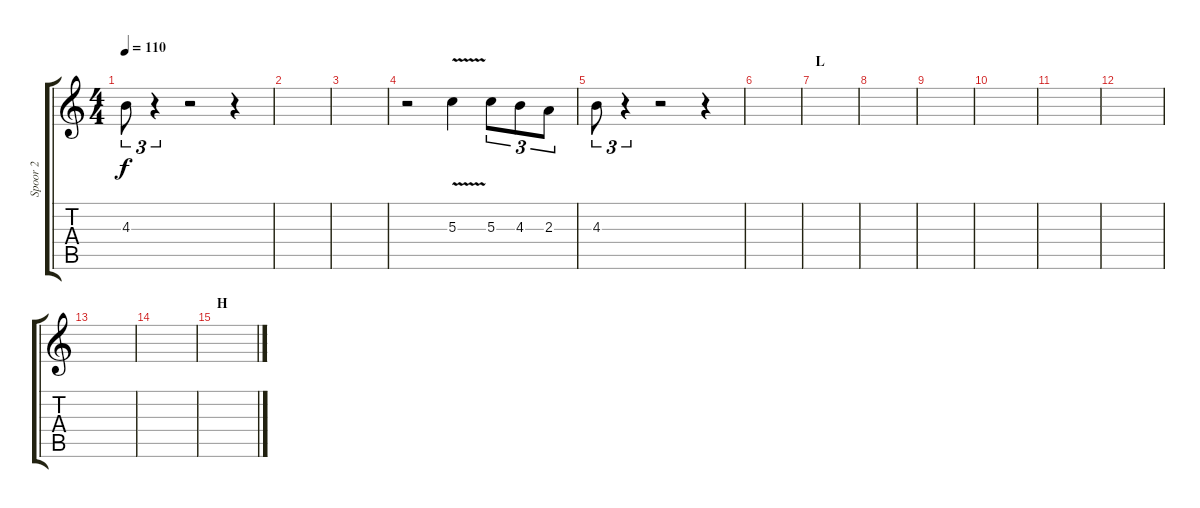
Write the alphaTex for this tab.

\track ("Spoor 2" "Spoor 2") {instrument overdrivenguitar}
\staff {score tabs}
\tuning (E4 B3 G3 D3 A2 E2) {hide}
\ts (4 4)
\tempo 110
\clef g2
\ks c
4.3.8{tu (3 2) dy f} r.4{tu (3 2)} r.2 r.4 |
|
|
r.2 5.3{v}.4 5.3.8{tu (3 2)} 4.3.8{tu (3 2)} 2.3.8{tu (3 2)} |
4.3.8{tu (3 2)} r.4{tu (3 2)} r.2 r.4 |
|
\section ("" "L")
|
|
|
|
|
|
|
|
\section ("" "H")
